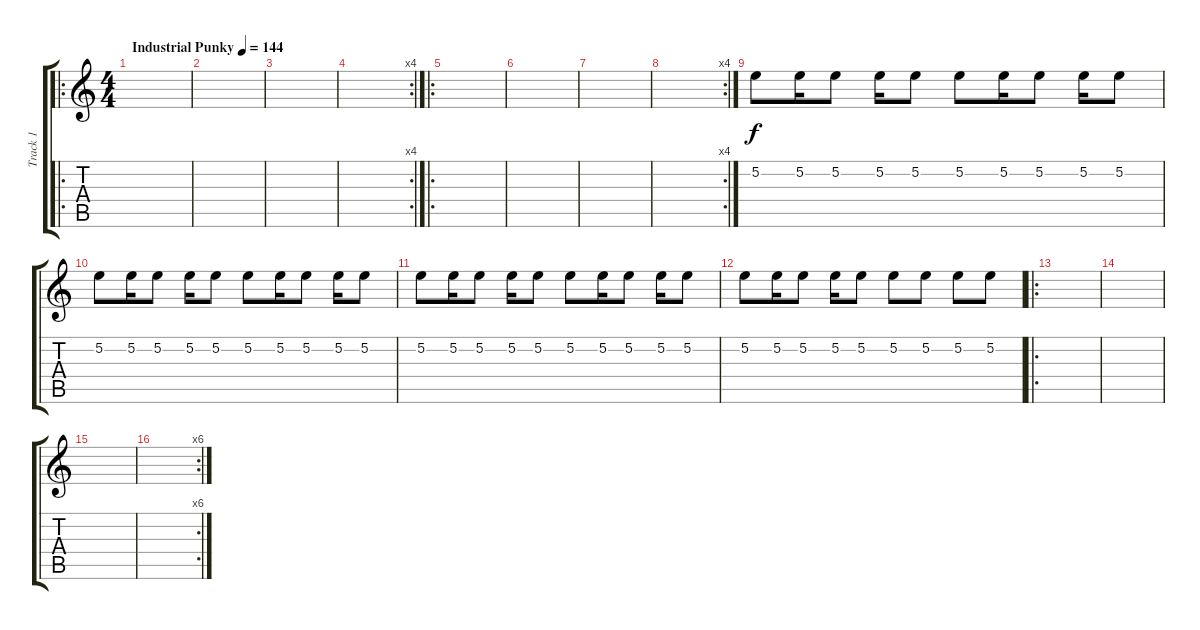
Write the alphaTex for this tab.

\track ("Track 1" "Track 1") {instrument electricguitarjazz}
\staff {score tabs}
\tuning (E4 B3 G3 D3 A2 E2) {hide}
\ro
\ts (4 4)
\tempo (144 "Industrial Punky")
\clef g2
\ks c
|
|
|
\rc 4
|
\ro
|
|
|
\rc 4
|
5.2.8 5.2.16 5.2.8 5.2.16 5.2.8 5.2.8 5.2.16 5.2.8 5.2.16 5.2.8 |
5.2.8 5.2.16 5.2.8 5.2.16 5.2.8 5.2.8 5.2.16 5.2.8 5.2.16 5.2.8 |
5.2.8 5.2.16 5.2.8 5.2.16 5.2.8 5.2.8 5.2.16 5.2.8 5.2.16 5.2.8 |
5.2.8 5.2.16 5.2.8 5.2.16 5.2.8 5.2.8 5.2.8 5.2.8 5.2.8 |
\ro
|
|
|
\rc 6
